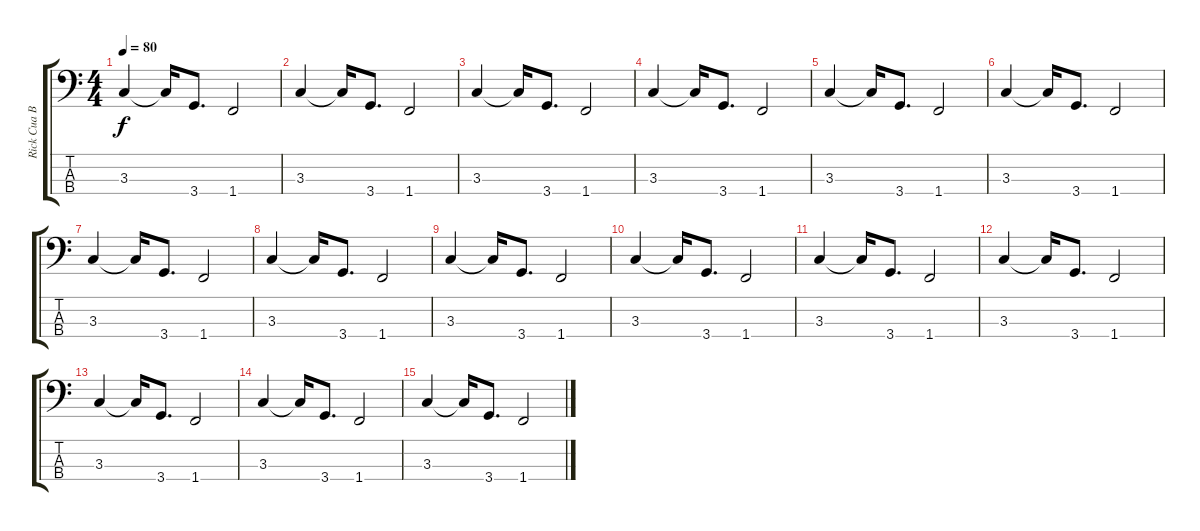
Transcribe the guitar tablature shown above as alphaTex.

\track ("Rick Cua Bass" "Rick Cua B") {instrument electricbassfinger}
\staff {score tabs}
\tuning (G2 D2 A1 E1) {hide}
\ts (4 4)
\tempo 80
\clef f4
\ks c
3.3.4{dy f} 3.3{t}.16 3.4.8{d} 1.4.2 |
3.3.4 3.3{t}.16 3.4.8{d} 1.4.2 |
3.3.4 3.3{t}.16 3.4.8{d} 1.4.2 |
3.3.4 3.3{t}.16 3.4.8{d} 1.4.2 |
3.3.4 3.3{t}.16 3.4.8{d} 1.4.2 |
3.3.4 3.3{t}.16 3.4.8{d} 1.4.2 |
3.3.4 3.3{t}.16 3.4.8{d} 1.4.2 |
3.3.4 3.3{t}.16 3.4.8{d} 1.4.2 |
3.3.4 3.3{t}.16 3.4.8{d} 1.4.2 |
3.3.4 3.3{t}.16 3.4.8{d} 1.4.2 |
3.3.4 3.3{t}.16 3.4.8{d} 1.4.2 |
3.3.4 3.3{t}.16 3.4.8{d} 1.4.2 |
3.3.4 3.3{t}.16 3.4.8{d} 1.4.2 |
3.3.4 3.3{t}.16 3.4.8{d} 1.4.2 |
3.3.4 3.3{t}.16 3.4.8{d} 1.4.2
